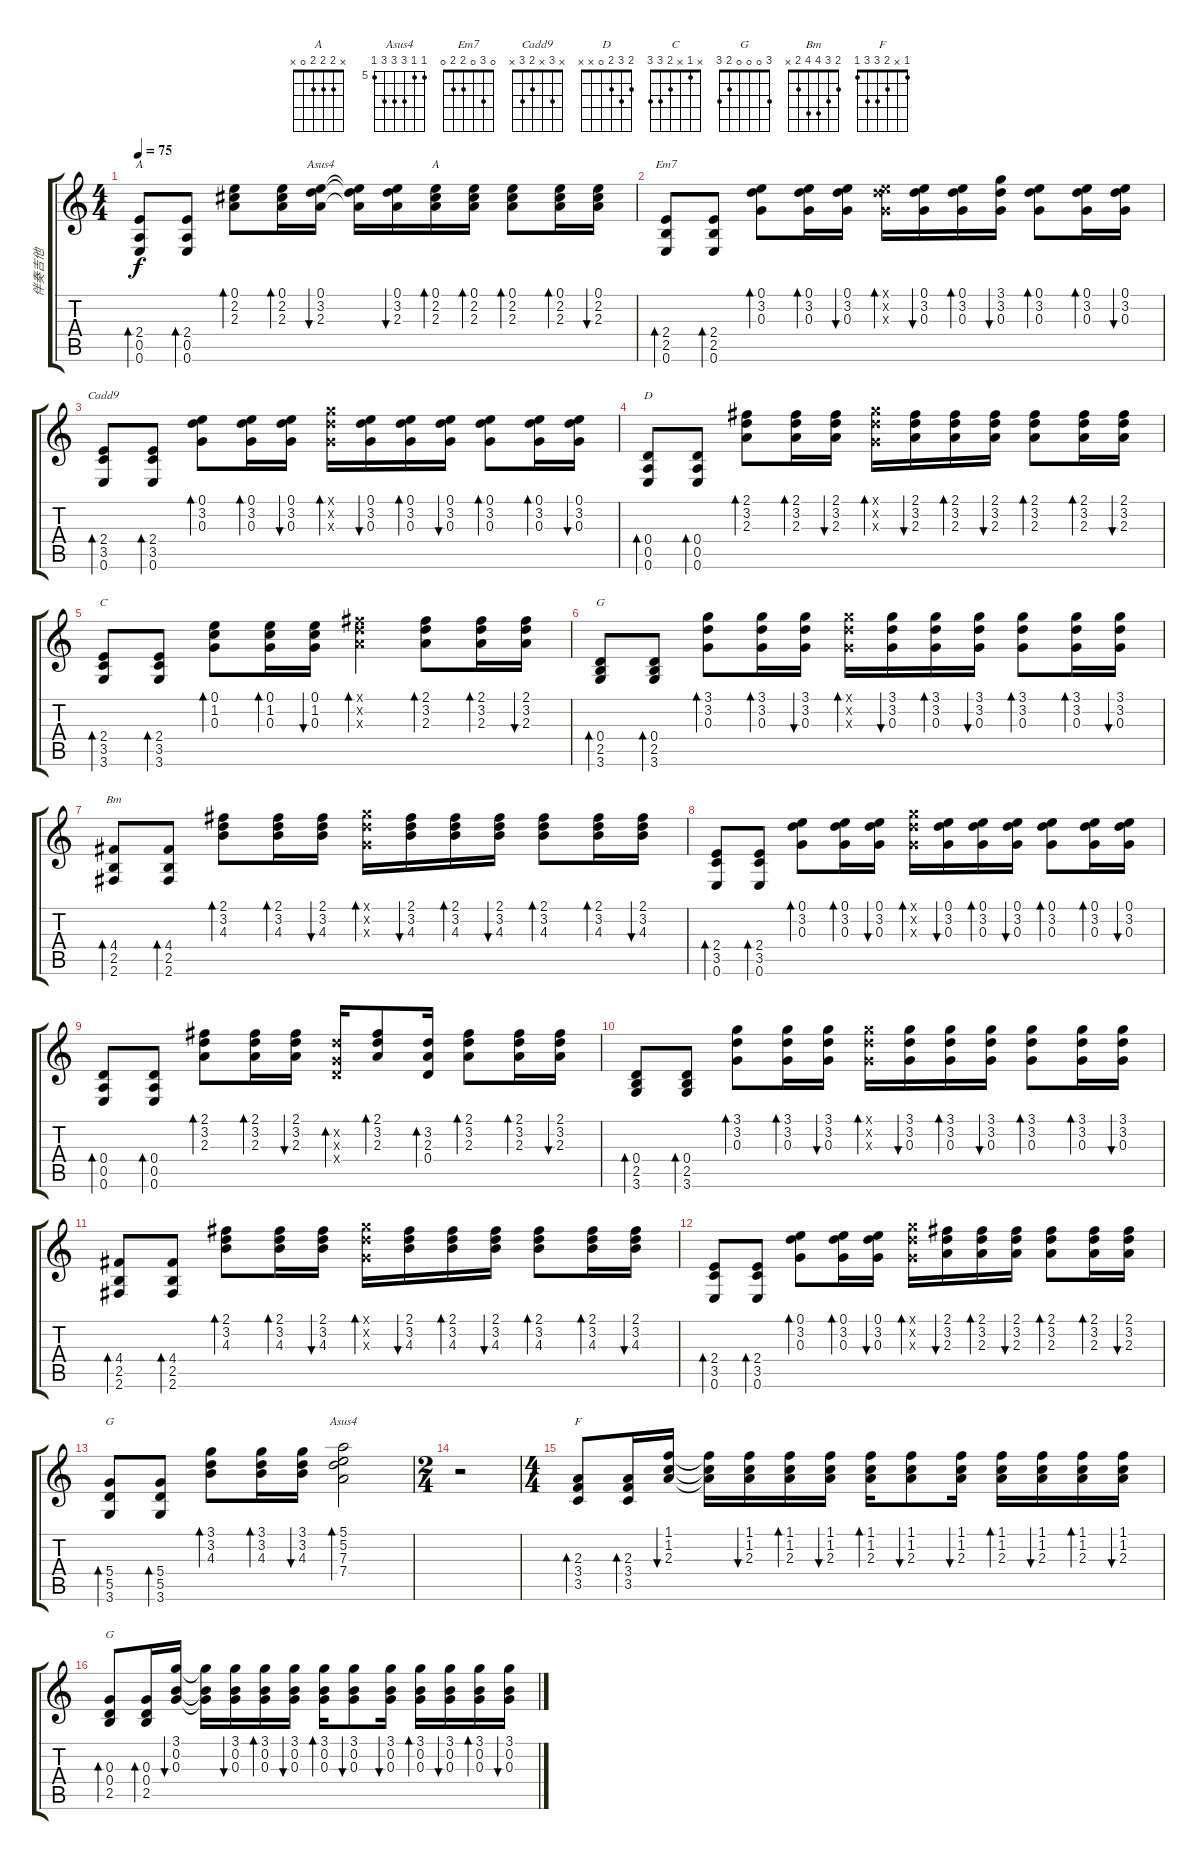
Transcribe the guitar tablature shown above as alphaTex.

\track ("伴奏吉他" "伴奏吉他") {instrument acousticguitarnylon}
\staff {score tabs}
\tuning (E4 B3 G3 D3 A2 E2) {hide}
\chord ("A" 0 2 2 2 0 x)
\chord ("Asus4" 0 3 2 2 0 x)
\chord ("A" x 2 2 2 0 x)
\chord ("Em7" 0 3 0 2 2 0)
\chord ("Cadd9" x 3 x 2 3 x)
\chord ("D" 2 3 2 0 x x)
\chord ("C" x 1 x 2 3 3)
\chord ("G" 3 3 x 0 2 3)
\chord ("Bm" 2 3 4 4 2 x)
\chord ("G" 3 3 4 5 5 3)
\chord ("Asus4" 5 5 7 7 7 5) {firstfret 5}
\chord ("F" 1 x 2 3 3 1)
\chord ("G" 3 0 0 0 2 3)
\ts (4 4)
\tempo 75
\clef g2
\ks c
(2.4 0.5 0.6).8{bd 60 ch "A" dy f} (2.4 0.5 0.6).8{bd 60} (0.1 2.2 2.3).8{bd 60} (0.1 2.2 2.3).16{bd 60} (0.1 3.2 2.3).16{bu 60 ch "Asus4"} (0.1{t} 3.2{t} 2.3{t}).16 (0.1 3.2 2.3).16{bu 60} (0.1 2.2 2.3).16{bd 60 ch "A"} (0.1 2.2 2.3).16{bd 60} (0.1 2.2 2.3).8{bd 60} (0.1 2.2 2.3).16{bd 60} (0.1 2.2 2.3).16{bu 60} |
(2.4 2.5 0.6).8{bd 60 ch "Em7"} (2.4 2.5 0.6).8{bd 60} (0.1 3.2 0.3).8{bd 60} (0.1 3.2 0.3).16{bd 60} (0.1 3.2 0.3).16{bu 60} (0.1{x} 3.2{x} 0.3{x}).16{bd 60} (0.1 3.2 0.3).16{bu 60} (0.1 3.2 0.3).16{bd 60} (3.1 3.2 0.3).16{bu 60} (0.1 3.2 0.3).8{bd 60} (0.1 3.2 0.3).16{bd 60} (0.1 3.2 0.3).16{bu 60} |
(2.4 3.5 0.6).8{bd 60 ch "Cadd9"} (2.4 3.5 0.6).8{bd 60} (0.1 3.2 0.3).8{bd 60} (0.1 3.2 0.3).16{bd 60} (0.1 3.2 0.3).16{bu 60} (3.1{x} 3.2{x} 0.3{x}).16{bd 60} (0.1 3.2 0.3).16{bu 60} (0.1 3.2 0.3).16{bd 60} (0.1 3.2 0.3).16{bu 60} (0.1 3.2 0.3).8{bd 60} (0.1 3.2 0.3).16{bd 60} (0.1 3.2 0.3).16{bu 60} |
(0.4 0.5 0.6).8{bd 60 ch "D"} (0.4 0.5 0.6).8{bd 60} (2.1 3.2 2.3).8{bd 60} (2.1 3.2 2.3).16{bd 60} (2.1 3.2 2.3).16{bu 60} (3.1{x} 3.2{x} 0.3{x}).16{bd 60} (2.1 3.2 2.3).16{bu 60} (2.1 3.2 2.3).16{bd 60} (2.1 3.2 2.3).16{bu 60} (2.1 3.2 2.3).8{bd 60} (2.1 3.2 2.3).16{bd 60} (2.1 3.2 2.3).16{bu 60} |
(2.4 3.5 3.6).8{bd 60 ch "C"} (2.4 3.5 3.6).8{bd 60} (0.1 1.2 0.3).8{bd 60} (0.1 1.2 0.3).16{bd 60} (0.1 1.2 0.3).16{bu 60} (2.1{x} 3.2{x} 2.3{x}).4{bd 60} (2.1 3.2 2.3).8{bd 60} (2.1 3.2 2.3).16{bd 60} (2.1 3.2 2.3).16{bu 60} |
(0.4 2.5 3.6).8{bd 60 ch "G"} (0.4 2.5 3.6).8{bd 60} (3.1 3.2 0.3).8{bd 60} (3.1 3.2 0.3).16{bd 60} (3.1 3.2 0.3).16{bu 60} (3.1{x} 3.2{x} 0.3{x}).16{bd 60} (3.1 3.2 0.3).16{bu 60} (3.1 3.2 0.3).16{bd 60} (3.1 3.2 0.3).16{bu 60} (3.1 3.2 0.3).8{bd 60} (3.1 3.2 0.3).16{bd 60} (3.1 3.2 0.3).16{bu 60} |
(4.4 2.5 2.6).8{bd 60 ch "Bm"} (4.4 2.5 2.6).8{bd 60} (2.1 3.2 4.3).8{bd 60} (2.1 3.2 4.3).16{bd 60} (2.1 3.2 4.3).16{bu 60} (3.1{x} 3.2{x} 0.3{x}).16{bd 60} (2.1 3.2 4.3).16{bu 60} (2.1 3.2 4.3).16{bd 60} (2.1 3.2 4.3).16{bu 60} (2.1 3.2 4.3).8{bd 60} (2.1 3.2 4.3).16{bd 60} (2.1 3.2 4.3).16{bu 60} |
(2.4 3.5 0.6).8{bd 60} (2.4 3.5 0.6).8{bd 60} (0.1 3.2 0.3).8{bd 60} (0.1 3.2 0.3).16{bd 60} (0.1 3.2 0.3).16{bu 60} (3.1{x} 3.2{x} 0.3{x}).16{bd 60} (0.1 3.2 0.3).16{bu 60} (0.1 3.2 0.3).16{bd 60} (0.1 3.2 0.3).16{bu 60} (0.1 3.2 0.3).8{bd 60} (0.1 3.2 0.3).16{bd 60} (0.1 3.2 0.3).16{bu 60} |
(0.4 0.5 0.6).8{bd 60} (0.4 0.5 0.6).8{bd 60} (2.1 3.2 2.3).8{bd 60} (2.1 3.2 2.3).16{bd 60} (2.1 3.2 2.3).16{bu 60} (3.2{x} 0.3{x} 0.4{x}).16{bd 60} (2.1 3.2 2.3).8{bd 60} (3.2 2.3 0.4).16{bd 60} (2.1 3.2 2.3).8{bd 60} (2.1 3.2 2.3).16{bd 60} (2.1 3.2 2.3).16{bu 60} |
(0.4 2.5 3.6).8{bd 60} (0.4 2.5 3.6).8{bd 60} (3.1 3.2 0.3).8{bd 60} (3.1 3.2 0.3).16{bd 60} (3.1 3.2 0.3).16{bu 60} (3.1{x} 3.2{x} 0.3{x}).16{bd 60} (3.1 3.2 0.3).16{bu 60} (3.1 3.2 0.3).16{bd 60} (3.1 3.2 0.3).16{bu 60} (3.1 3.2 0.3).8{bd 60} (3.1 3.2 0.3).16{bd 60} (3.1 3.2 0.3).16{bu 60} |
(4.4 2.5 2.6).8{bd 60} (4.4 2.5 2.6).8{bd 60} (2.1 3.2 4.3).8{bd 60} (2.1 3.2 4.3).16{bd 60} (2.1 3.2 4.3).16{bu 60} (3.1{x} 3.2{x} 0.3{x}).16{bd 60} (2.1 3.2 4.3).16{bu 60} (2.1 3.2 4.3).16{bd 60} (2.1 3.2 4.3).16{bu 60} (2.1 3.2 4.3).8{bd 60} (2.1 3.2 4.3).16{bd 60} (2.1 3.2 4.3).16{bu 60} |
(2.4 3.5 0.6).8{bd 60} (2.4 3.5 0.6).8{bd 60} (0.1 3.2 0.3).8{bd 60} (0.1 3.2 0.3).16{bd 60} (0.1 3.2 0.3).16{bu 60} (3.1{x} 3.2{x} 0.3{x}).16{bd 60} (2.1 3.2 2.3).16{bu 60} (2.1 3.2 2.3).16{bd 60} (2.1 3.2 2.3).16{bu 60} (2.1 3.2 2.3).8{bd 60} (2.1 3.2 2.3).16{bd 60} (2.1 3.2 2.3).16{bu 60} |
(5.4 5.5 3.6).8{bd 60 ch "G"} (5.4 5.5 3.6).8{bd 60} (3.1 3.2 4.3).8{bd 60} (3.1 3.2 4.3).16{bd 60} (3.1 3.2 4.3).16{bu 60} (5.1 5.2 7.3 7.4).2{bd 60 ch "Asus4"} |
\ts (2 4)
r.2 |
\ts (4 4)
(2.3 3.4 3.5).8{bd 60 ch "F"} (2.3 3.4 3.5).16{bd 60} (1.1 1.2 2.3).16{bu 60} (1.1{t} 1.2{t} 2.3{t}).16 (1.1 1.2 2.3).16{bu 60} (1.1 1.2 2.3).16{bd 60} (1.1 1.2 2.3).16{bu 60} (1.1 1.2 2.3).16{bd 60} (1.1 1.2 2.3).8{bu 60} (1.1 1.2 2.3).16{bu 60} (1.1 1.2 2.3).16{bd 60} (1.1 1.2 2.3).16{bu 60} (1.1 1.2 2.3).16{bd 60} (1.1 1.2 2.3).16{bu 60} |
(0.3 0.4 2.5).8{bd 60 ch "G"} (0.3 0.4 2.5).16{bd 60} (3.1 0.2 0.3).16{bu 60} (3.1{t} 0.2{t} 0.3{t}).16 (3.1 0.2 0.3).16{bu 60} (3.1 0.2 0.3).16{bd 60} (3.1 0.2 0.3).16{bu 60} (3.1 0.2 0.3).16{bd 60} (3.1 0.2 0.3).8{bu 60} (3.1 0.2 0.3).16{bu 60} (3.1 0.2 0.3).16{bd 60} (3.1 0.2 0.3).16{bu 60} (3.1 0.2 0.3).16{bd 60} (3.1 0.2 0.3).16{bu 60}
